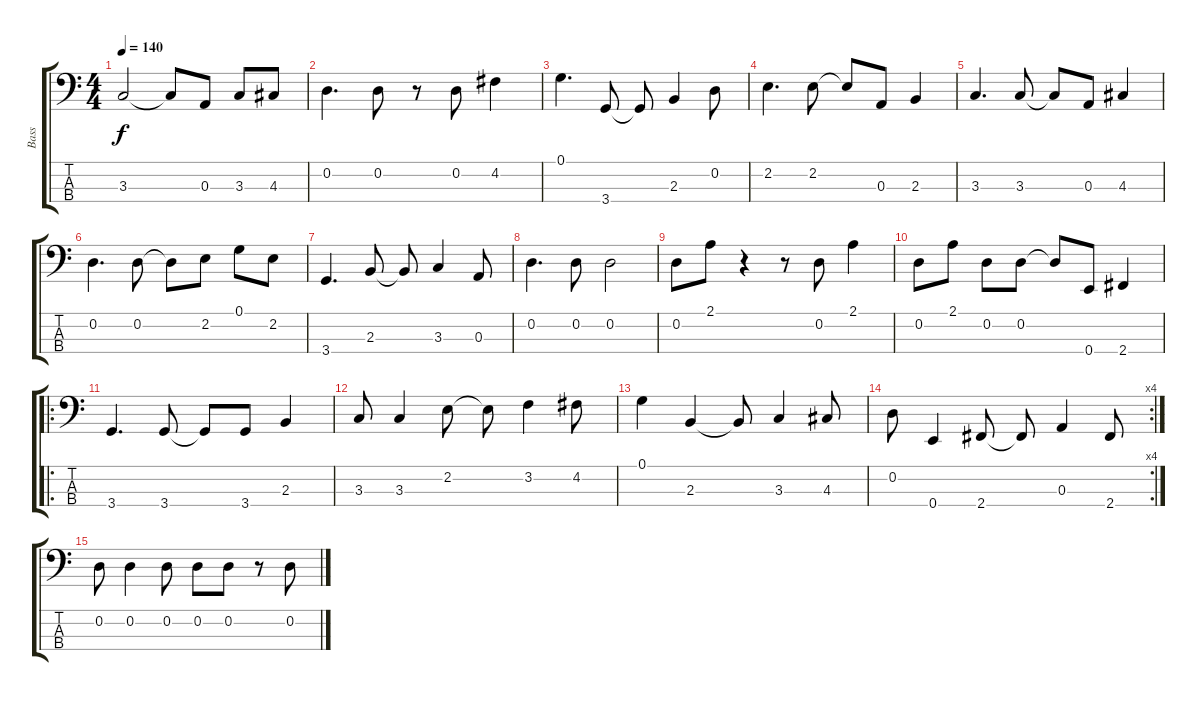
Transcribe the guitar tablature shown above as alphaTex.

\track ("Bass" "Bass") {instrument electricbasspick}
\staff {score tabs}
\tuning (G2 D2 A1 E1) {hide}
\ts (4 4)
\tempo 140
\clef f4
\ks c
3.3.2{dy f} 3.3{t}.8 0.3.8 3.3.8 4.3.8 |
0.2.4{d} 0.2.8 r.8 0.2.8 4.2.4 |
0.1.4{d} 3.4.8 3.4{t}.8 2.3.4 0.2.8 |
2.2.4{d} 2.2.8 2.2{t}.8 0.3.8 2.3.4 |
3.3.4{d} 3.3.8 3.3{t}.8 0.3.8 4.3.4 |
0.2.4{d} 0.2.8 0.2{t}.8 2.2.8 0.1.8 2.2.8 |
3.4.4{d} 2.3.8 2.3{t}.8 3.3.4 0.3.8 |
0.2.4{d} 0.2.8 0.2.2 |
0.2.8 2.1.8 r.4 r.8 0.2.8 2.1.4 |
0.2.8 2.1.8 0.2.8 0.2.8 0.2{t}.8 0.4.8 2.4.4 |
\ro
3.4.4{d} 3.4.8 3.4{t}.8 3.4.8 2.3.4 |
3.3.8 3.3.4 2.2.8 2.2{t}.8 3.2.4 4.2.8 |
0.1.4 2.3.4 2.3{t}.8 3.3.4 4.3.8 |
\rc 4
0.2.8 0.4.4 2.4.8 2.4{t}.8 0.3.4 2.4.8 |
0.2.8 0.2.4 0.2.8 0.2.8 0.2.8 r.8 0.2.8
